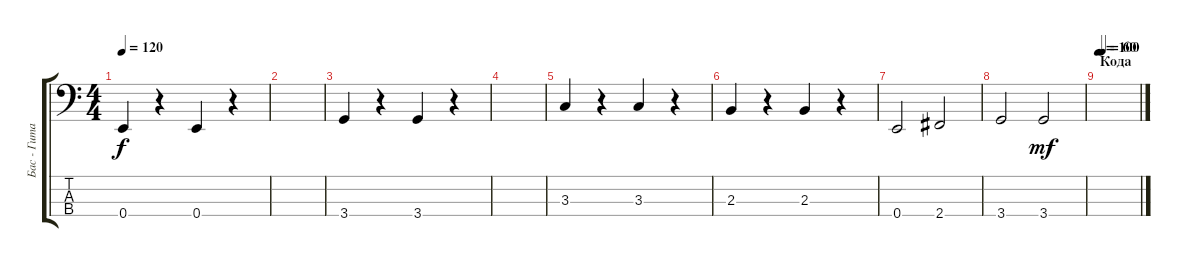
\track ("Бас - Гитара" "Бас - Гита") {instrument electricbassfinger}
\staff {score tabs}
\tuning (G2 D2 A1 E1) {hide}
\ts (4 4)
\tempo 120
\clef f4
\ks c
0.4.4{dy f} r.4 0.4.4 r.4 |
|
3.4.4 r.4 3.4.4 r.4 |
|
3.3.4 r.4 3.3.4 r.4 |
2.3.4 r.4 2.3.4 r.4 |
0.4.2 2.4.2 |
3.4.2 3.4.2{dy mf} |
\section ("" "Кода")
\tempo 100
\tempo (60 0.09375)
